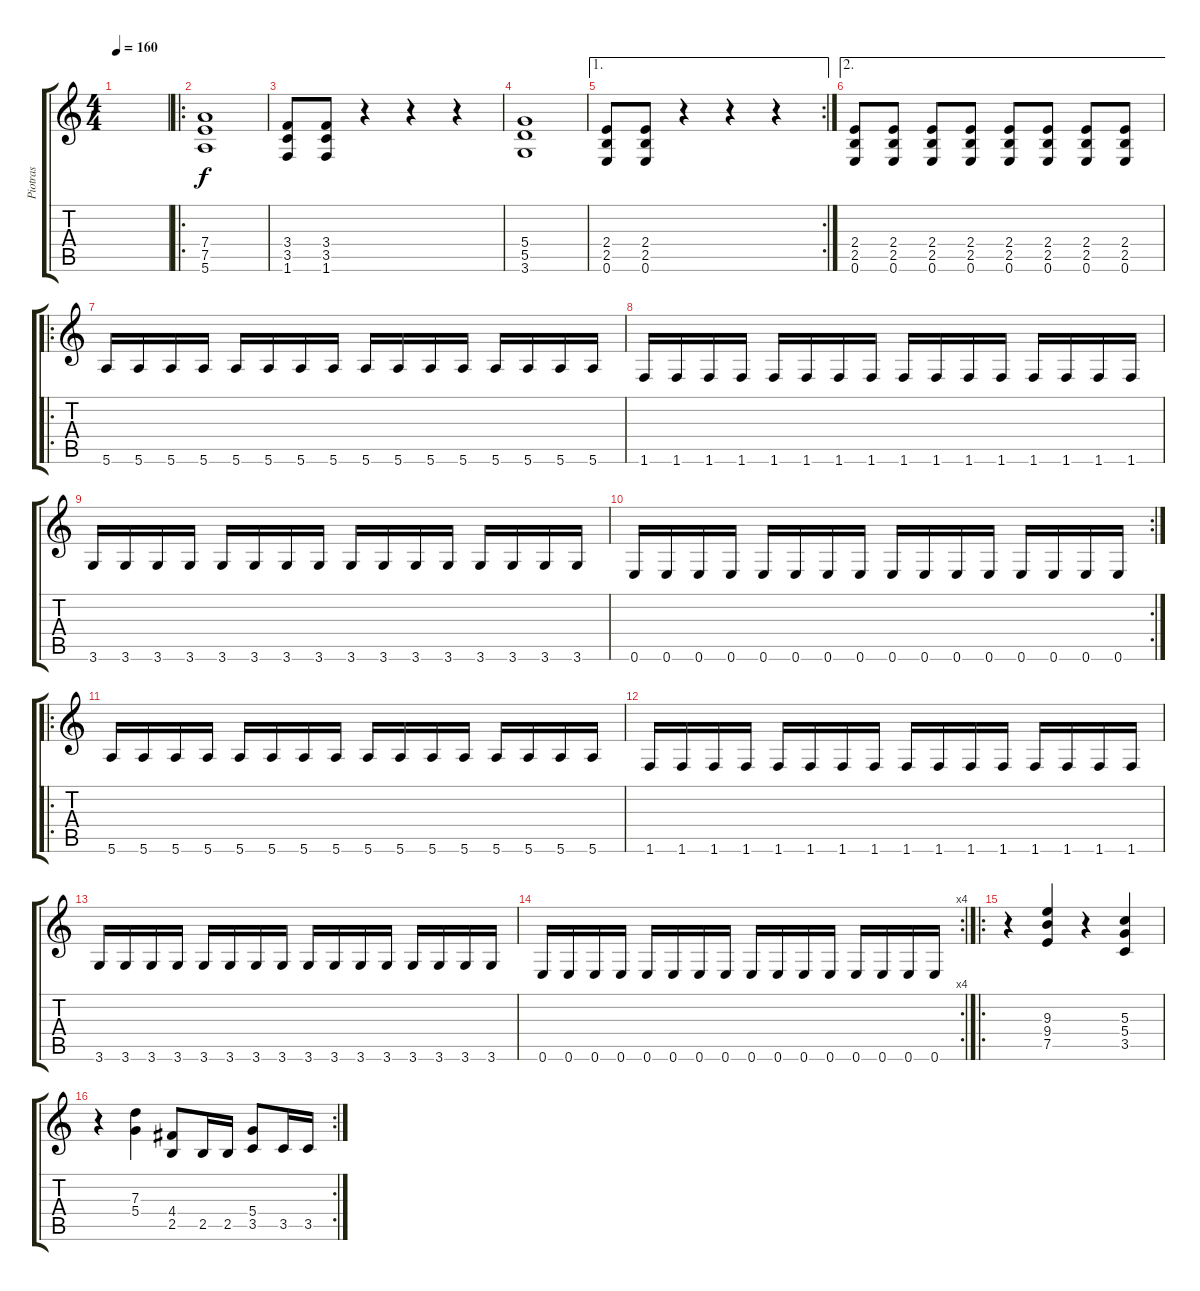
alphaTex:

\track ("Piotras" "Piotras") {instrument distortionguitar}
\staff {score tabs}
\tuning (E4 B3 G3 D3 A2 E2) {hide}
\ts (4 4)
\tempo 160
\clef g2
\ks c
|
\ro
(7.4 7.5 5.6).1 |
(3.4 3.5 1.6).8 (3.4 3.5 1.6).8 r.4 r.4 r.4 |
(5.4 5.5 3.6).1 |
\ae 1
\rc 2
(2.4 2.5 0.6).8 (2.4 2.5 0.6).8 r.4 r.4 r.4 |
\ae 2
(2.4 2.5 0.6).8 (2.4 2.5 0.6).8 (2.4 2.5 0.6).8 (2.4 2.5 0.6).8 (2.4 2.5 0.6).8 (2.4 2.5 0.6).8 (2.4 2.5 0.6).8 (2.4 2.5 0.6).8 |
\ro
5.6.16 5.6.16 5.6.16 5.6.16 5.6.16 5.6.16 5.6.16 5.6.16 5.6.16 5.6.16 5.6.16 5.6.16 5.6.16 5.6.16 5.6.16 5.6.16 |
1.6.16 1.6.16 1.6.16 1.6.16 1.6.16 1.6.16 1.6.16 1.6.16 1.6.16 1.6.16 1.6.16 1.6.16 1.6.16 1.6.16 1.6.16 1.6.16 |
3.6.16 3.6.16 3.6.16 3.6.16 3.6.16 3.6.16 3.6.16 3.6.16 3.6.16 3.6.16 3.6.16 3.6.16 3.6.16 3.6.16 3.6.16 3.6.16 |
\rc 2
0.6.16 0.6.16 0.6.16 0.6.16 0.6.16 0.6.16 0.6.16 0.6.16 0.6.16 0.6.16 0.6.16 0.6.16 0.6.16 0.6.16 0.6.16 0.6.16 |
\ro
5.6.16 5.6.16 5.6.16 5.6.16 5.6.16 5.6.16 5.6.16 5.6.16 5.6.16 5.6.16 5.6.16 5.6.16 5.6.16 5.6.16 5.6.16 5.6.16 |
1.6.16 1.6.16 1.6.16 1.6.16 1.6.16 1.6.16 1.6.16 1.6.16 1.6.16 1.6.16 1.6.16 1.6.16 1.6.16 1.6.16 1.6.16 1.6.16 |
3.6.16 3.6.16 3.6.16 3.6.16 3.6.16 3.6.16 3.6.16 3.6.16 3.6.16 3.6.16 3.6.16 3.6.16 3.6.16 3.6.16 3.6.16 3.6.16 |
\rc 4
0.6.16 0.6.16 0.6.16 0.6.16 0.6.16 0.6.16 0.6.16 0.6.16 0.6.16 0.6.16 0.6.16 0.6.16 0.6.16 0.6.16 0.6.16 0.6.16 |
\ro
r.4 (9.3 9.4 7.5).4 r.4 (5.3 5.4 3.5).4 |
\rc 2
r.4 (7.3 5.4).4 (4.4 2.5).8 2.5.16 2.5.16 (5.4 3.5).8 3.5.16 3.5.16
